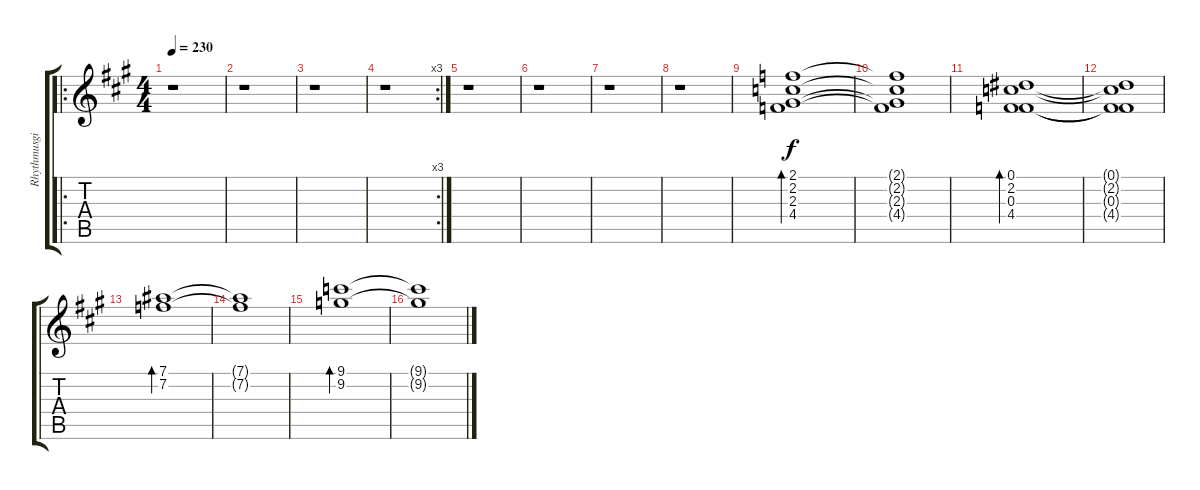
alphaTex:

\track ("Rhythmusgit.4" "Rhythmusgi") {instrument electricguitarclean}
\staff {score tabs}
\tuning (Eb4 Bb3 Gb3 Db3 Ab2 Eb2) {hide}
\ro
\ts (4 4)
\tempo 230
\clef g2
\ks a
r.1{dy f} |
r.1 |
r.1 |
\rc 3
r.1 |
r.1 |
r.1 |
r.1 |
r.1 |
(2.1 2.2 2.3 4.4).1{bd 30} |
(2.1{t} 2.2{t} 2.3{t} 4.4{t}).1 |
(0.1 2.2 0.3 4.4).1{bd 30} |
(0.1{t} 2.2{t} 0.3{t} 4.4{t}).1 |
(7.1 7.2).1{bd 30} |
(7.1{t} 7.2{t}).1 |
(9.1 9.2).1{bd 30} |
(9.1{t} 9.2{t}).1
